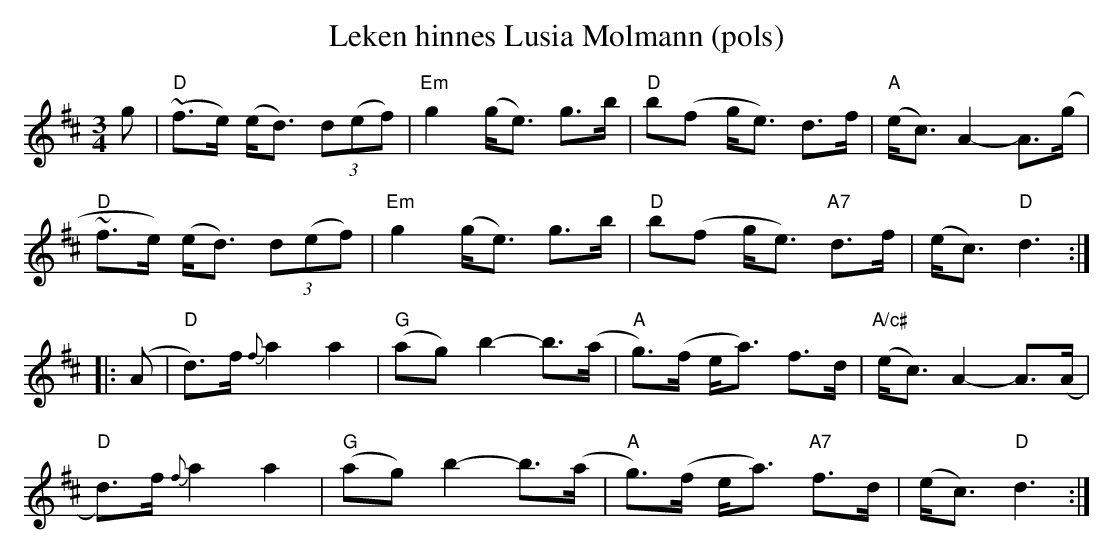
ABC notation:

X:1
T:Leken hinnes Lusia M\olmann (pols)
M:3/4
L:1/8
K:D
g |\
"D"~(f>e) (e<d) (3d(ef) | "Em"g2 (g<e) g>b | "D"b(f g<e) d>f | "A"(e<c) A2- A>(g |
"D"~ f>e) (e<d) (3d(ef) | "Em"g2 (g<e) g>b | "D"b(f g<e) "A7"d>f | (e<c) "D"d3 :|
|: (A |\
"D"d>)f {f}a2 a2 | "G"(ag) b2- b3/(a/ | "A"g>)(f e<a) f>d | "A/c#"(e<c) A2- A>(A |
"D"d>)f {f}a2 a2 | "G"(ag) b2- b3/(a/ | "A"g>)(f e<a) "A7"f>d | (e<c) "D"d3 :|
